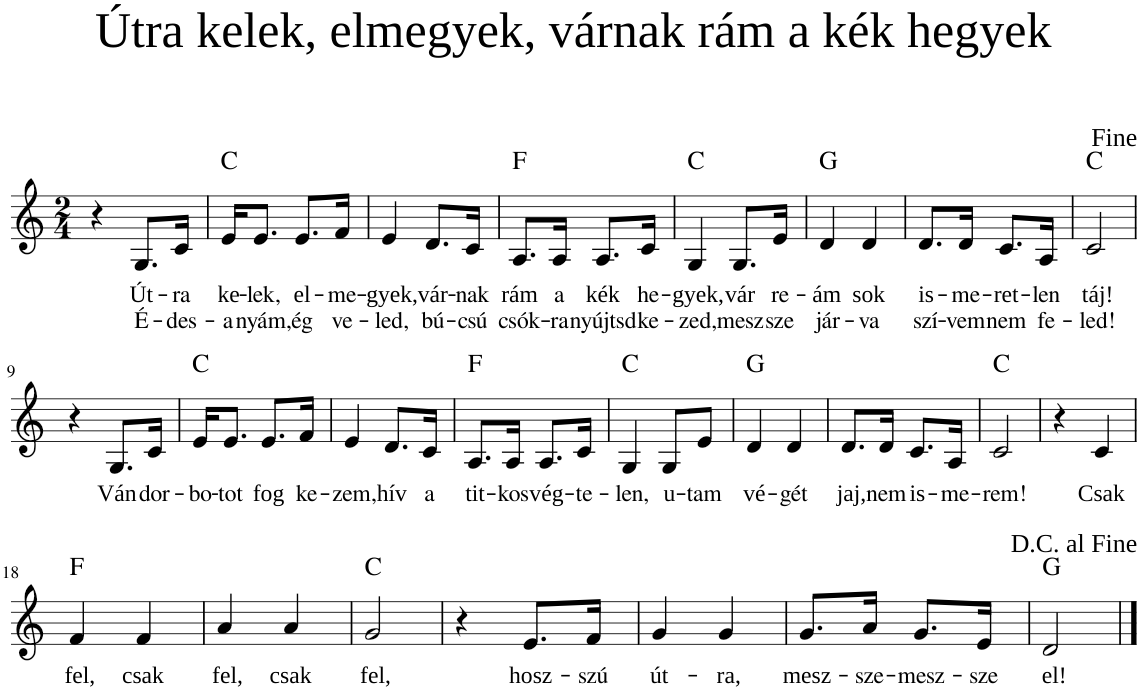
**kern	**text	**text	**harte
*part1	*part1	*part1	*part1
*staff1	*staff1	*staff1	*
*I"Piano	*	*	*
*I'Pno	*	*	*
*clefG2	*	*	*
*k[]	*	*	*
*M2/4	*	*	*
=1	=1	=1	=1
4r	.	.	.
!	!LO:LY:b	!LO:LY:b	!
8.G/L	Út-	É-	.
!	!LO:LY:b	!LO:LY:b	!
16c/Jk	-ra	-des-	.
=2	=2	=2	=2
!	!LO:LY:b	!LO:LY:b	!
16e/KL	ke-	-a-	C:maj
!	!LO:LY:b	!LO:LY:b	!
8.e/J	-lek,	-nyám,	.
!	!LO:LY:b	!LO:LY:b	!
8.e/L	el-	ég	.
!	!LO:LY:b	!LO:LY:b	!
16f/Jk	-me-	ve-	.
=3	=3	=3	=3
!	!LO:LY:b	!LO:LY:b	!
4e/	-gyek,	-led,	.
!	!LO:LY:b	!LO:LY:b	!
8.d/L	vár-	bú-	.
!	!LO:LY:b	!LO:LY:b	!
16c/Jk	-nak	-csú	.
=4	=4	=4	=4
!	!LO:LY:b	!LO:LY:b	!
8.A/L	rám	csók-	F:maj
!	!LO:LY:b	!LO:LY:b	!
16A/Jk	a	-ra	.
!	!LO:LY:b	!LO:LY:b	!
8.A/L	kék	nyújtsd	.
!	!LO:LY:b	!LO:LY:b	!
16c/Jk	he-	ke-	.
=5	=5	=5	=5
!	!LO:LY:b	!LO:LY:b	!
4G/	-gyek,	-zed,	C:maj
!	!LO:LY:b	!LO:LY:b	!
8.G/L	vár	mesz-	.
!	!LO:LY:b	!LO:LY:b	!
16e/Jk	re-	-sze	.
=6	=6	=6	=6
!	!LO:LY:b	!LO:LY:b	!
4d/	-ám	jár-	G:maj
!	!LO:LY:b	!LO:LY:b	!
4d/	sok	-va	.
=7	=7	=7	=7
!	!LO:LY:b	!LO:LY:b	!
8.d/L	is-	szí-	.
!	!LO:LY:b	!LO:LY:b	!
16d/Jk	-me-	-vem	.
!	!LO:LY:b	!LO:LY:b	!
8.c/L	-ret-	nem	.
!	!LO:LY:b	!LO:LY:b	!
16A/Jk	-len	fe-	.
=8	=8	=8	=8
!	!LO:LY:b	!LO:LY:b	!
2c/	táj!	-led!	C:maj
!LO:TX:a:t=<font face="Times New Roman"/>Fine	!	!	!
!!LO:LB:g=z
=9	=9	=9	=9
4r	.	.	.
!	!LO:LY:b	!	!
8.G/L	Ván-	.	.
!	!LO:LY:b	!	!
16c/Jk	-dor-	.	.
=10	=10	=10	=10
!	!LO:LY:b	!	!
16e/KL	-bo-	.	C:maj
!	!LO:LY:b	!	!
8.e/J	-tot	.	.
!	!LO:LY:b	!	!
8.e/L	fog	.	.
!	!LO:LY:b	!	!
16f/Jk	ke-	.	.
=11	=11	=11	=11
!	!LO:LY:b	!	!
4e/	-zem,	.	.
!	!LO:LY:b	!	!
8.d/L	hív	.	.
!	!LO:LY:b	!	!
16c/Jk	a	.	.
=12	=12	=12	=12
!	!LO:LY:b	!	!
8.A/L	tit-	.	F:maj
!	!LO:LY:b	!	!
16A/Jk	-kos	.	.
!	!LO:LY:b	!	!
8.A/L	vég-	.	.
!	!LO:LY:b	!	!
16c/Jk	-te-	.	.
=13	=13	=13	=13
!	!LO:LY:b	!	!
4G/	-len,	.	C:maj
!	!LO:LY:b	!	!
8G/L	u-	.	.
!	!LO:LY:b	!	!
8e/J	-tam	.	.
=14	=14	=14	=14
!	!LO:LY:b	!	!
4d/	vé-	.	G:maj
!	!LO:LY:b	!	!
4d/	-gét	.	.
=15	=15	=15	=15
!	!LO:LY:b	!	!
8.d/L	jaj,	.	.
!	!LO:LY:b	!	!
16d/Jk	nem	.	.
!	!LO:LY:b	!	!
8.c/L	is-	.	.
!	!LO:LY:b	!	!
16A/Jk	-me-	.	.
=16	=16	=16	=16
!	!LO:LY:b	!	!
2c/	-rem!	.	C:maj
=17	=17	=17	=17
4r	.	.	.
!	!LO:LY:b	!	!
4c/	Csak	.	.
!!LO:LB:g=z
=18	=18	=18	=18
!	!LO:LY:b	!	!
4f/	fel,	.	F:maj
!	!LO:LY:b	!	!
4f/	csak	.	.
=19	=19	=19	=19
!	!LO:LY:b	!	!
4a/	fel,	.	.
!	!LO:LY:b	!	!
4a/	csak	.	.
=20	=20	=20	=20
!	!LO:LY:b	!	!
2g/	fel,	.	C:maj
=21	=21	=21	=21
4r	.	.	.
!	!LO:LY:b	!	!
8.e/L	hosz-	.	.
!	!LO:LY:b	!	!
16f/Jk	-szú	.	.
=22	=22	=22	=22
!	!LO:LY:b	!	!
4g/	út-	.	.
!	!LO:LY:b	!	!
4g/	-ra,	.	.
=23	=23	=23	=23
!	!LO:LY:b	!	!
8.g/L	mesz-	.	.
!	!LO:LY:b	!	!
16a/Jk	-sze-	.	.
!	!LO:LY:b	!	!
8.g/L	-mesz-	.	.
!	!LO:LY:b	!	!
16e/Jk	-sze	.	.
=24	=24	=24	=24
!	!LO:LY:b	!	!
2d/	el!	.	G:maj
!LO:TX:a:t=<font face="Times New Roman"/>D.C. al Fine	!	!	!
==	==	==	==
*-	*-	*-	*-
